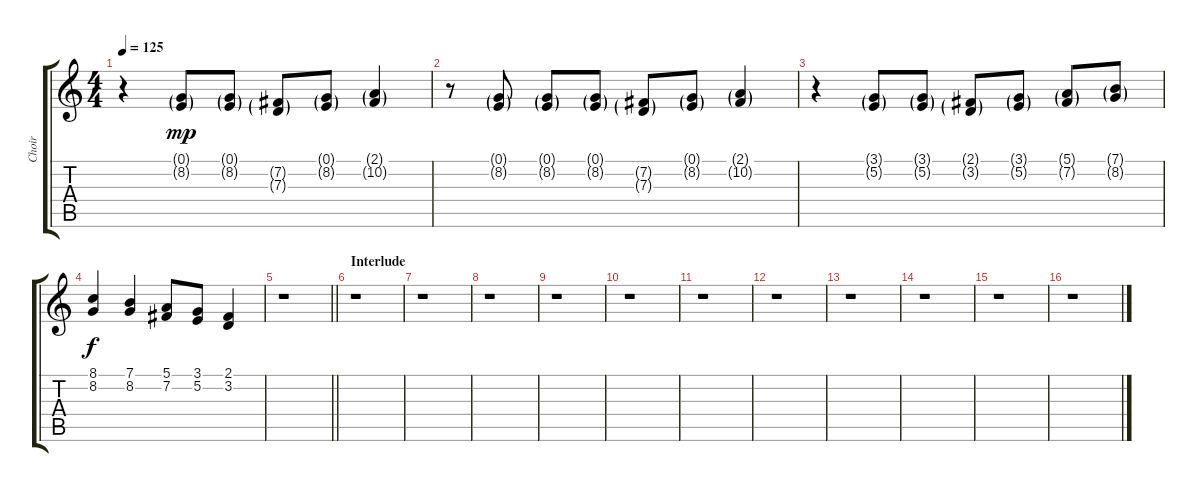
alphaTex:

\track ("Choir " "Choir ") {instrument choiraahs}
\staff {score tabs}
\tuning (E4 B3 G3 D3 A2 E2) {hide}
\ts (4 4)
\tempo 125
\clef g2
\ks c
r.4{dy mp} (0.1{g} 8.2{g}).8 (0.1{g} 8.2{g}).8 (7.2{g} 7.3{g}).8 (0.1{g} 8.2{g}).8 (2.1{g} 10.2{g}).4 |
r.8 (0.1{g} 8.2{g}).8 (0.1{g} 8.2{g}).8 (0.1{g} 8.2{g}).8 (7.2{g} 7.3{g}).8 (0.1{g} 8.2{g}).8 (2.1{g} 10.2{g}).4 |
r.4 (3.1{g} 5.2{g}).8 (3.1{g} 5.2{g}).8 (2.1{g} 3.2{g}).8 (3.1{g} 5.2{g}).8 (5.1{g} 7.2{g}).8 (7.1{g} 8.2{g}).8 |
(8.1 8.2).4{dy f} (7.1 8.2).4 (5.1 7.2).8 (3.1 5.2).8 (2.1 3.2).4 |
\barLineRight lightlight
r.1 |
\section ("" "Interlude ")
r.1 |
r.1 |
r.1 |
r.1 |
r.1 |
r.1 |
r.1 |
r.1 |
r.1 |
r.1 |
r.1
